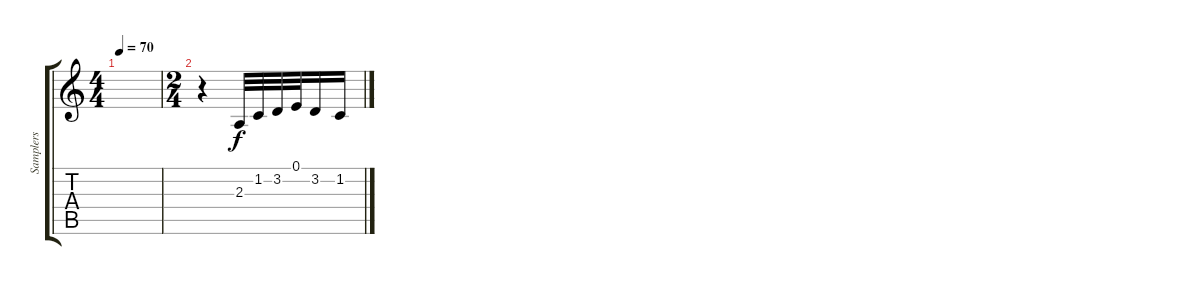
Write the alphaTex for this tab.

\track ("Samplers" "Samplers") {instrument trumpet}
\staff {score tabs}
\tuning (E4 B3 G3 D3 A2 E2) {hide}
\ts (4 4)
\tempo 70
\clef g2
\ks c
|
\ts (2 4)
r.4 2.3.32 1.2.32 3.2.32 0.1.32 3.2.16 1.2.16
